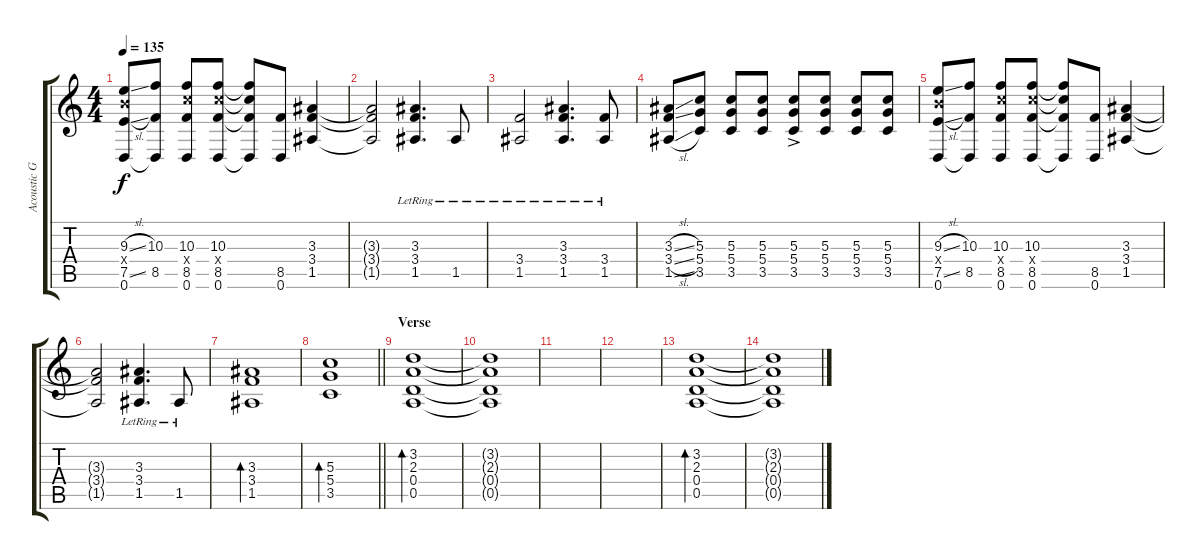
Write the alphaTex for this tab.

\track ("Acoustic Guitar 2" "Acoustic G") {instrument acousticguitarsteel}
\staff {score tabs}
\tuning (E4 B3 G3 D3 A2 D2) {hide}
\ts (4 4)
\tempo 135
\clef g2
\ks c
(9.3{sl} 9.4{x} 7.5{sl} 0.6).8{dy f} (10.3 8.5 0.6{t}).8 (10.3 10.4{x} 8.5 0.6).8 (10.3 10.4{x} 8.5 0.6).8 (10.3{t} 10.4{t} 8.5{t} 0.6{t}).8 (8.5 0.6).8 (3.3 3.4 1.5).4 |
(3.3{t} 3.4{t} 1.5{t}).2 (3.3{lr} 3.4{lr} 1.5{lr}).4{d} 1.5{lr}.8 |
(3.4{lr} 1.5{lr}).2 (3.3{lr} 3.4{lr} 1.5{lr}).4{d} (3.4{lr} 1.5{lr}).8 |
(3.3{sl} 3.4{sl} 1.5{sl}).8 (5.3 5.4 3.5).8 (5.3 5.4 3.5).8 (5.3 5.4 3.5).8 (5.3{ac} 5.4{ac} 3.5{ac}).8 (5.3 5.4 3.5).8 (5.3 5.4 3.5).8 (5.3 5.4 3.5).8 |
(9.3{sl} 9.4{x} 7.5{sl} 0.6).8 (10.3 8.5 0.6{t}).8 (10.3 10.4{x} 8.5 0.6).8 (10.3 10.4{x} 8.5 0.6).8 (10.3{t} 10.4{t} 8.5{t} 0.6{t}).8 (8.5 0.6).8 (3.3 3.4 1.5).4 |
(3.3{t} 3.4{t} 1.5{t}).2 (3.3{lr} 3.4{lr} 1.5{lr}).4{d} 1.5{lr}.8 |
(3.3 3.4 1.5).1{bd 120} |
\barLineRight lightlight
(5.3 5.4 3.5).1{bd 120} |
\section ("" "Verse")
(3.2 2.3 0.4 0.5).1{bd 120} |
(3.2{t} 2.3{t} 0.4{t} 0.5{t}).1 |
|
|
(3.2 2.3 0.4 0.5).1{bd 120} |
(3.2{t} 2.3{t} 0.4{t} 0.5{t}).1
